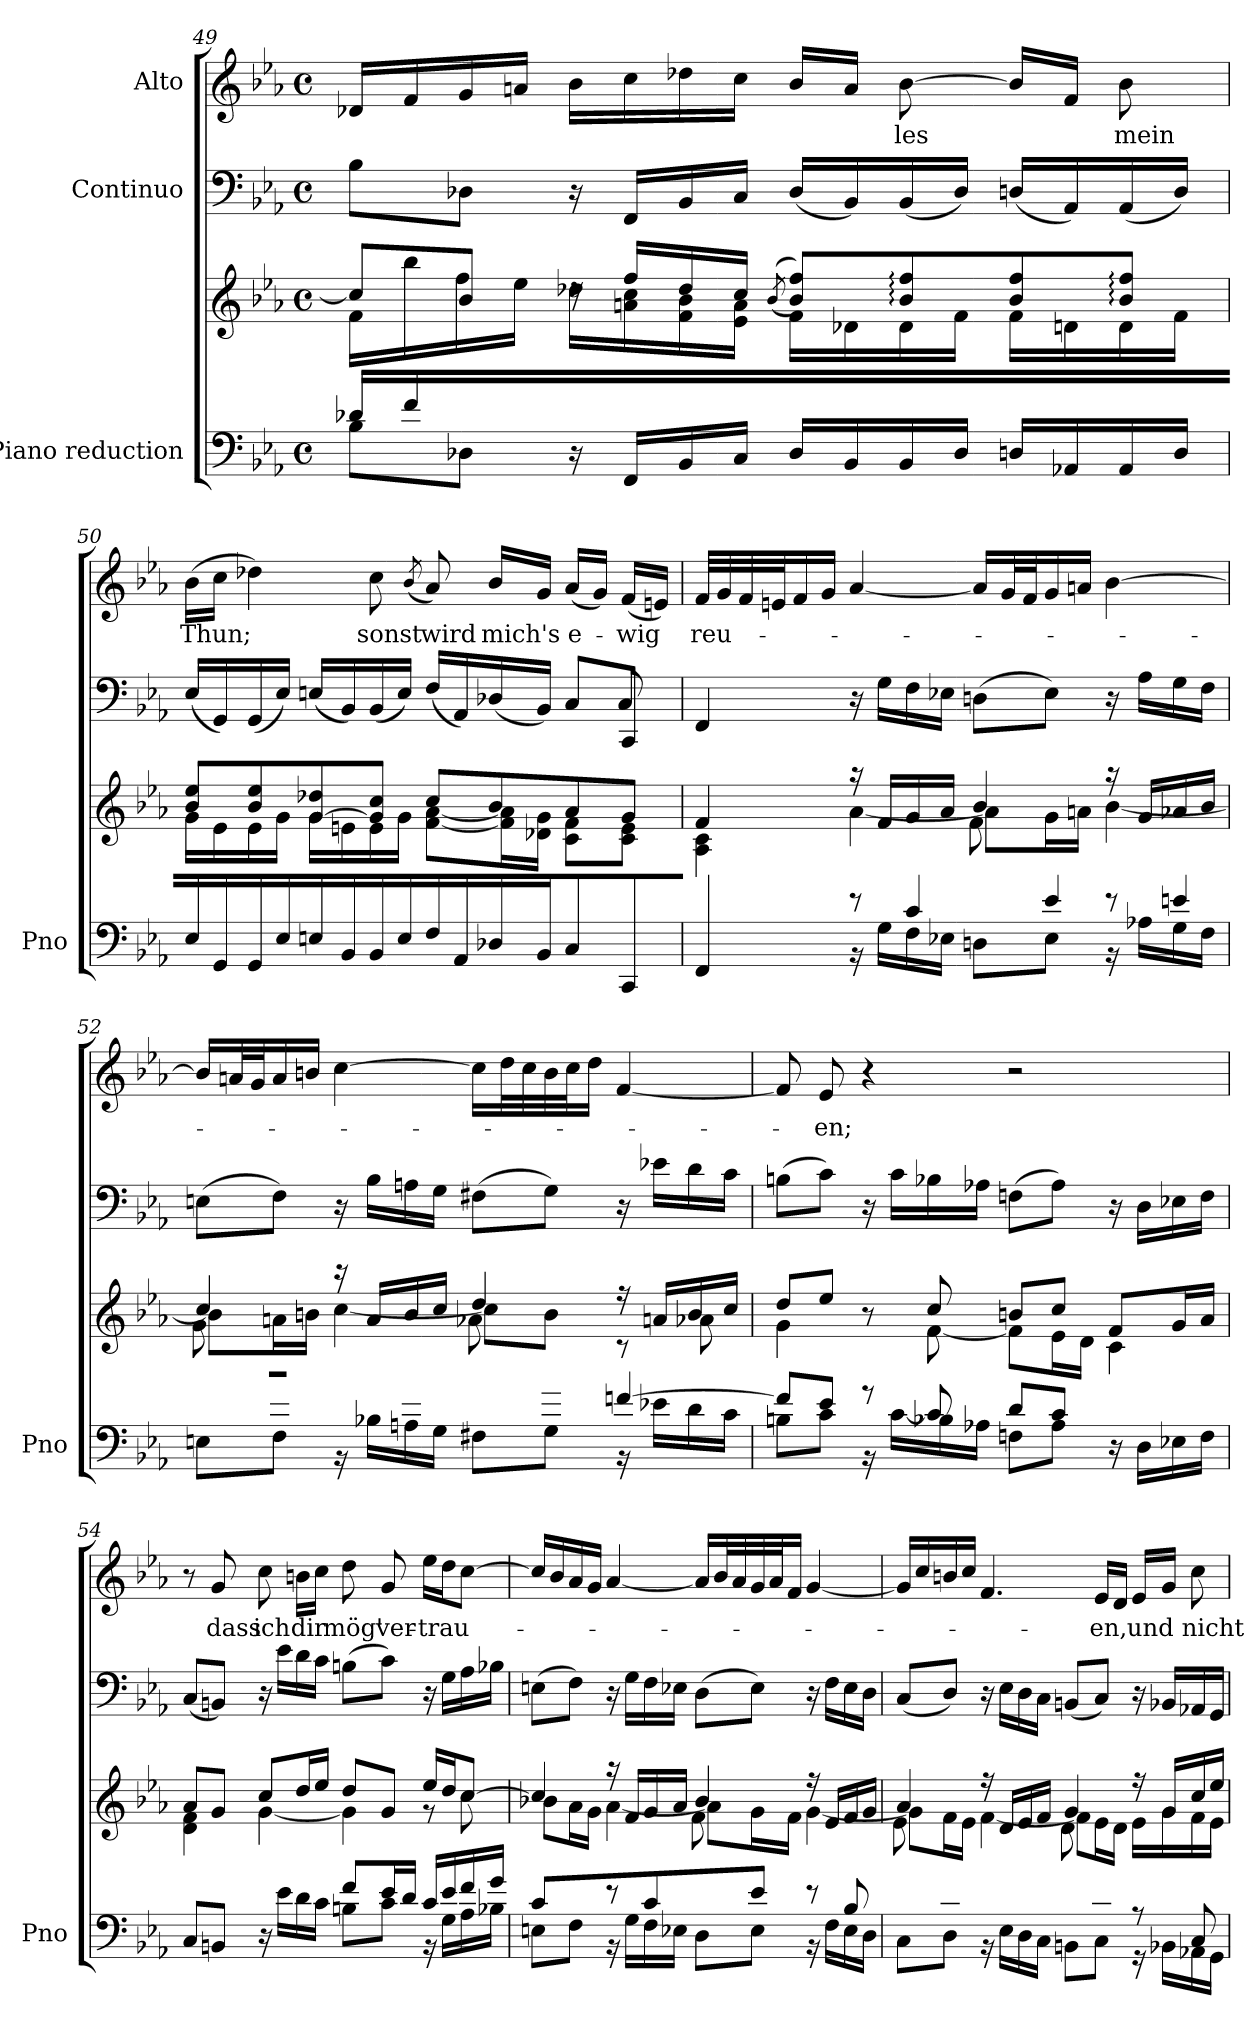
**kern	**kern	**kern	**kern	**text
*part3	*part3	*part2	*part1	*part1
*staff4	*staff3	*staff2	*staff1	*staff1
*I"Piano reduction	*	*I"Continuo	*I"Alto	*
*I'Pno	*	*	*	*
!!LO:LB:g=z
*clefF4	*clefG2	*clefF4	*clefG2	*
*k[b-e-a-]	*k[b-e-a-]	*k[b-e-a-]	*k[b-e-a-]	*
*M4/4	*M4/4	*M4/4	*M4/4	*
*met(c)	*met(c)	*met(c)	*met(c)	*
=49	=49	=49	=49	=49
*^	*^	*	*	*
*	*	*	*^	*	*	*
16d-X/LL	8B-\L	8cc/L]	16f\LL	8ryy	8B-\L	16d-X/LL	.
16f/	.	.	16bb-\	.	.	16f/	.
2..ryy	8D-X\J	8b-/J	16ff\	16b-\	8D-X\J	16g/	.
.	.	.	16ee-\JJ	16cc\JJ	.	16an/JJ	.
.	16r	16rdd	16dd-X\LL	4ryy	16r	16b-\LL	.
.	16FF/LL	16ff/LL	16an\ 16cc\	.	16FF/LL	16cc\	.
.	16BB-/	16dd-/	16f\ 16b-\	.	16BB-/	16dd-X\	.
.	16C/JJ	16cc/JJ	16e-\ 16a\JJ	.	16C/JJ	16cc\JJ	.
.	.	(>(<8qb-/	.	.	.	.	.
.	16D-/LL	8b-/ 8ff/L))	16f\LL	2ryy	(<16D-/LL	16b-/LL	.
.	16BB-/	.	16d-\	.	16BB-/)	16a/JJ	.
!	!	!	!	!	!	!	!LO:LY:b
.	16BB-/	8b-/: 8ff/:	16d-\	.	(<16BB-/	[8b-\	-les
.	16D-/JJ	.	16f\JJ	.	16D-/JJ)	.	.
.	16Dn/LL	8b-/ 8ff/	16f\LL	.	(<16Dn/LL	16b-/LL]	.
.	16AA-X/	.	16dn\	.	16AA-/)	16f/JJ	.
!	!	!	!	!	!	!	!LO:LY:b
.	16AA-/	8b-/: 8ff/:J	16d\	.	(<16AA-/	8b-\	mein
.	16D/JJ	.	16f\JJ	.	16D/JJ)	.	.
*	*	*	*v	*v	*	*	*
=50	=50	=50	=50	=50	=50	=50
*	*	*	*	*^	*	*
!	!	!	!	!	!	!	!LO:LY:b
*v	*v	*	*	*	*	*	*
16E-/LL	8b-/ 8ee-/L	16g\LL	(<16E-/LL	2ryy	(>16b-\LL	Thun;
16GG/	.	16e-\	16GG/)	.	16cc\JJ	.
16GG/	8b-/ 8ee-/	16e-\	(<16GG/	.	4dd-X\)	.
16E-/JJ	.	16g\JJ	16E-/JJ)	.	.	.
16En/LL	[8g/ 8dd-X/	16g\LL	(<16En/LL	.	.	.
16BB-/	.	16en\	16BB-/)	.	.	.
!	!	!	!	!	!	!LO:LY:b
16BB-/	8g/] 8cc/J	16e\	(<16BB-/	.	8cc\	sonst
16E/JJ	.	16g\JJ	16E/JJ)	.	.	.
.	.	.	.	.	(<8qb-/	.
!	!	!	!	!	!	!LO:LY:b
16F/LL	8cc/L	[8f\ [8a-\L	(<16F/LL	4ryy	8a-/)	wird
16AA-/	.	.	16AA-/)	.	.	.
!	!	!	!	!	!	!LO:LY:b
16D-X/	8b-/	16f\] 16a-\]L	(<16D-X/	.	16b-/LL	mich's
16BB-/JJ	.	16d-X\ 16g\JJ	16BB-/JJ)	.	16g/JJ	.
!	!	!	!	!	!	!LO:LY:b
8C/L	8a-/	8c\ 8f\L	8C/L	8ryy	(<16a-/LL	e-
.	.	.	.	.	16g/JJ)	.
!	!	!	!	!	!	!LO:LY:b
8CC/J	8g/J	8c\ 8e\J	8CC/J	8C!/	(<16f/LL	-wig
.	.	.	.	.	16en/JJ)	.
*	*	*	*v	*v	*	*
!!LO:LB:g=z
=51	=51	=51	=51	=51	=51
*^	*	*^	*	*	*
!	!	!	!	!	!	!	!LO:LY:b
4FF/	4ryy	4f/	4A-\ 4c\	2ryy	4FF/	32f/LLL	reu-
.	.	.	.	.	.	32g/	.
.	.	.	.	.	.	32f/	.
.	.	.	.	.	.	32en/J	.
.	.	.	.	.	.	16f/	.
.	.	.	.	.	.	16g/JJ	.
8r	16r	16r	[4a-\	.	16r	[4a-/	.
.	16G\LL	16f/LL	.	.	16G\LL	.	.
8c/	16F\	16g/	.	.	16F\	.	.
.	16E-X\JJ	16a-/JJ	.	.	16E-X\JJ	.	.
8ryy	8Dn\L	4b-/	8a-\L]	8f\L	(>8Dn\L	16a-/LL]	.
.	.	.	.	.	.	32g/L	.
.	.	.	.	.	.	32f/J	.
8e-/J	8E-\J	.	16g\L	4.ryy	8E-\J)	16g/	.
.	.	.	16an\JJ	.	.	16an/JJ	.
8r	16r	16r	[4b-\	.	16r	[4b-\	.
.	16A-X\LL	16g/LL	.	.	16A-\LL	.	.
8en/	16G\	16a-X/	.	.	16G\	.	.
.	16F\JJ	16b-/JJ	.	.	16F\JJ	.	.
=52	=52	=52	=52	=52	=52	=52	=52
8ryy	8En\L	4cc/	8b-\L]	8g\L	(>8En\L	16b-/LL]	.
.	.	.	.	.	.	32an/L	.
.	.	.	.	.	.	32g/J	.
8f/J	8F\J	.	16an\L	4.ryy	8F\J)	16a/	.
.	.	.	16bn\JJ	.	.	16bn/JJ	.
8r	16r	16r	[4cc\	.	16r	[4cc\	.
.	16B-X\LL	16a/LL	.	.	16B-\LL	.	.
8en/	16An\	16b/	.	.	16An\	.	.
.	16G\JJ	16cc/JJ	.	.	16G\JJ	.	.
8ryy	8F#X\L	4dd/	8cc\L]	8a-\L	(>8F#X\L	16cc\LL]	.
.	.	.	.	.	.	32dd\L	.
.	.	.	.	.	.	32cc\	.
8g/J	8G\J	.	8b\J	4.ryy	8G\J)	32b\	.
.	.	.	.	.	.	32cc\J	.
.	.	.	.	.	.	16dd\JJ	.
[4fn/	16r	16r	8r	.	16r	[4f/	.
.	16e-X\LL	16a/LL	.	.	16e-X\LL	.	.
.	16d\	16b/	8a-X\	.	16d\	.	.
.	16c\JJ	16cc/JJ	.	.	16c\JJ	.	.
*	*	*	*v	*v	*	*	*
!!LO:PB:g=z
=53	=53	=53	=53	=53	=53	=53
8f/L]	8Bn\L	8dd/L	4g\	(>8Bn\L	8f/]	.
!	!	!	!	!	!	!LO:LY:b
8e-/J	8c\J	8ee-/J	.	8c\J)	8e-/	-en;
8r	16r	8r	8ryy	16r	4r	.
.	[16c\LL	.	.	16c\LL	.	.
8c/]	16B-X\	8cc/	[8f\	16B-X\	.	.
.	16A-X\JJ	.	.	16A-X\JJ	.	.
8d/L	8Fn\L	8bn/L	8f\L]	(>8Fn\L	2r	.
8c/J	8A-\J	8cc/J	16e-\L	8A-\J)	.	.
.	.	.	16d\JJ	.	.	.
16r	16ryy	8f/L	4c\	16r	.	.
16ryy	16D\LL	.	.	16D\LL	.	.
8ryy	16E-X\	16g/L	.	16E-X\	.	.
.	16F\JJ	16a-/JJ	.	16F\JJ	.	.
=54	=54	=54	=54	=54	=54	=54
8C/L	4ryy	8a-/L	4d\ 4f\	(<8C/L	8r	.
!	!	!	!	!	!	!LO:LY:b
8BBn/J	.	8g/J	.	8BBn/J)	8g/	dass
!	!	!	!	!	!	!LO:LY:b
16r	16ryy	8cc/L	[4g\	16r	8cc\	ich
16ryy	16e-\LL	.	.	16e-\LL	.	.
!	!	!	!	!	!	!LO:LY:b
8ryy	16d\	16dd/L	.	16d\	16bn\LL	dir
.	16c\JJ	16ee-/JJ	.	16c\JJ	16cc\JJ	.
!	!	!	!	!	!	!LO:LY:b
8f/L	8Bn\L	8dd/L	4g\]	(>8Bn\L	8dd\	mög'
!	!	!	!	!	!	!LO:LY:b
16e-/L	8c\J	8g/J	.	8c\J)	8g/	ver-
16d/JJ	.	.	.	.	.	.
!	!	!	!	!	!	!LO:LY:b
16c/LL	16r	16ee-/LL	8r	16r	16ee-\LL	-trau-
16e-/	16G\LL	16dd/J	.	16G\LL	16dd\J	.
16f/	16A-\	[8cc/J	8cc\	16A-\	[8cc\J	.
16g/JJ	16B-X\JJ	.	.	16B-X\JJ	.	.
=55	=55	=55	=55	=55	=55	=55
*	*	*	*^	*	*	*
4c/	8En\L	4cc/]	8b-X\L	2ryy	(>8En\L	16cc/LL]	.
.	.	.	.	.	.	16b-/	.
.	8F\J	.	16a-\L	.	8F\J)	16a-/	.
.	.	.	16g\JJ	.	.	16g/JJ	.
8r	16r	16r	[4a-\	.	16r	[4a-/	.
.	16G\LL	16f/LL	.	.	16G\LL	.	.
8c/	16F\	16g/	.	.	16F\	.	.
.	16E-X\JJ	16a-/JJ	.	.	16E-X\JJ	.	.
8ryy	8D\L	4b-/	8a-\L]	8f\L	(>8D\L	16a-/LL]	.
.	.	.	.	.	.	32b-/L	.
.	.	.	.	.	.	32a-/	.
8e-/J	8E-\J	.	16g\L	4.ryy	8E-\J)	32g/	.
.	.	.	.	.	.	32a-/J	.
.	.	.	16f\JJ	.	.	16f/JJ	.
8r	16r	16r	[4g\	.	16r	[4g/	.
.	16F\LL	16e-/LL	.	.	16F\LL	.	.
8B-/	16E-\	16f/	.	.	16E-\	.	.
.	16D\JJ	16g/JJ	.	.	16D\JJ	.	.
!!LO:LB:g=z
=56	=56	=56	=56	=56	=56	=56	=56
8ryy	8C\L	4a-/	8g\L]	8e-\L	(<8C/L	16g/LL]	.
.	.	.	.	.	.	16cc/	.
8d/J	8D\J	.	16f\L	4.ryy	8D/J)	16bn/	.
.	.	.	16e-\JJ	.	.	16cc/JJ	.
8r	16r	16r	[4f\	.	16r	4.f/	.
.	16E-\LL	16d/LL	.	.	16E-\LL	.	.
8A-/	16D\	16e-/	.	.	16D\	.	.
.	16C\JJ	16f/JJ	.	.	16C\JJ	.	.
8ryy	8BBn\L	4g/	8f\L]	8d\L	(<8BBn/L	.	.
!	!	!	!	!	!	!	!LO:LY:b
8c/J	8C\J	.	16e-\L	4.ryy	8C/J)	16e-/LL	-en,
.	.	.	16d\JJ	.	.	16d/JJ	.
!	!	!	!	!	!	!	!LO:LY:b
8r	16r	16r	16e-\LL	.	16r	16e-/LL	und
.	16BB-X\LL	16g/LL	16g\	.	16BB-X/LL	16g/JJ	.
!	!	!	!	!	!	!	!LO:LY:b
8C/	16AA-X\	16cc/	16f\	.	16AA-X/	8cc\	nicht
.	16GG\JJ	16ee-/JJ	16e-\JJ	.	16GG/JJ	.	.
*v	*v	*	*	*	*	*	*
*	*v	*v	*v	*	*	*
=	=	=	=	=
*-	*-	*-	*-	*-
